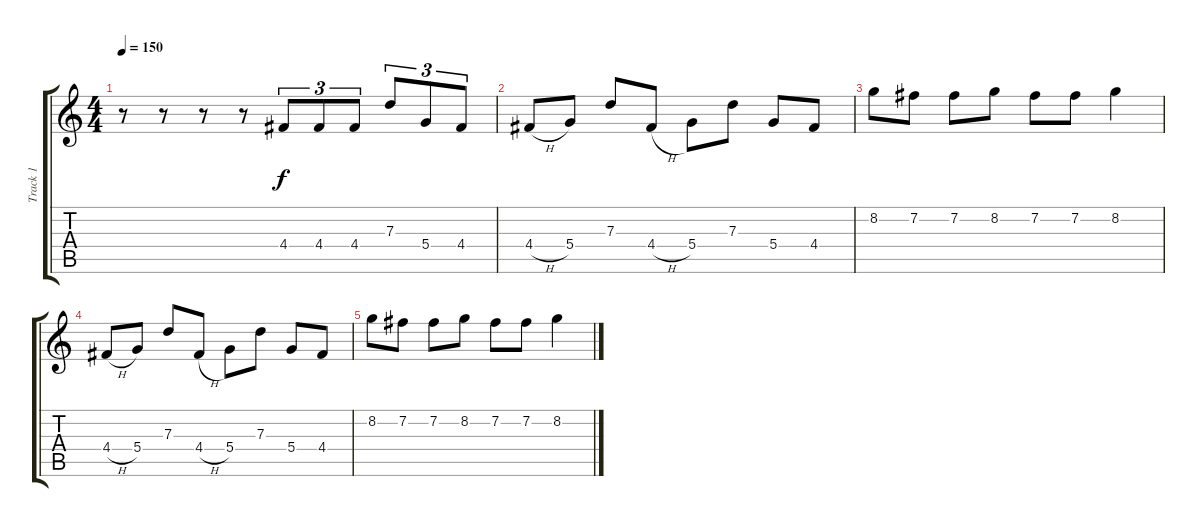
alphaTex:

\track ("Track 1" "Track 1") {instrument electricguitarclean}
\staff {score tabs}
\tuning (E4 B3 G3 D3 A2 E2) {hide}
\ts (4 4)
\tempo 150
\clef g2
\ks c
r.8{dy f instrument distortionguitar} r.8 r.8 r.8 4.4.8{tu (3 2)} 4.4.8{tu (3 2)} 4.4.8{tu (3 2)} 7.3.8{tu (3 2)} 5.4.8{tu (3 2)} 4.4.8{tu (3 2)} |
4.4{h}.8 5.4.8 7.3.8 4.4{h}.8 5.4.8 7.3.8 5.4.8 4.4.8 |
8.2.8 7.2.8 7.2.8 8.2.8 7.2.8 7.2.8 8.2.4 |
4.4{h}.8 5.4.8 7.3.8 4.4{h}.8 5.4.8 7.3.8 5.4.8 4.4.8 |
8.2.8 7.2.8 7.2.8 8.2.8 7.2.8 7.2.8 8.2.4
